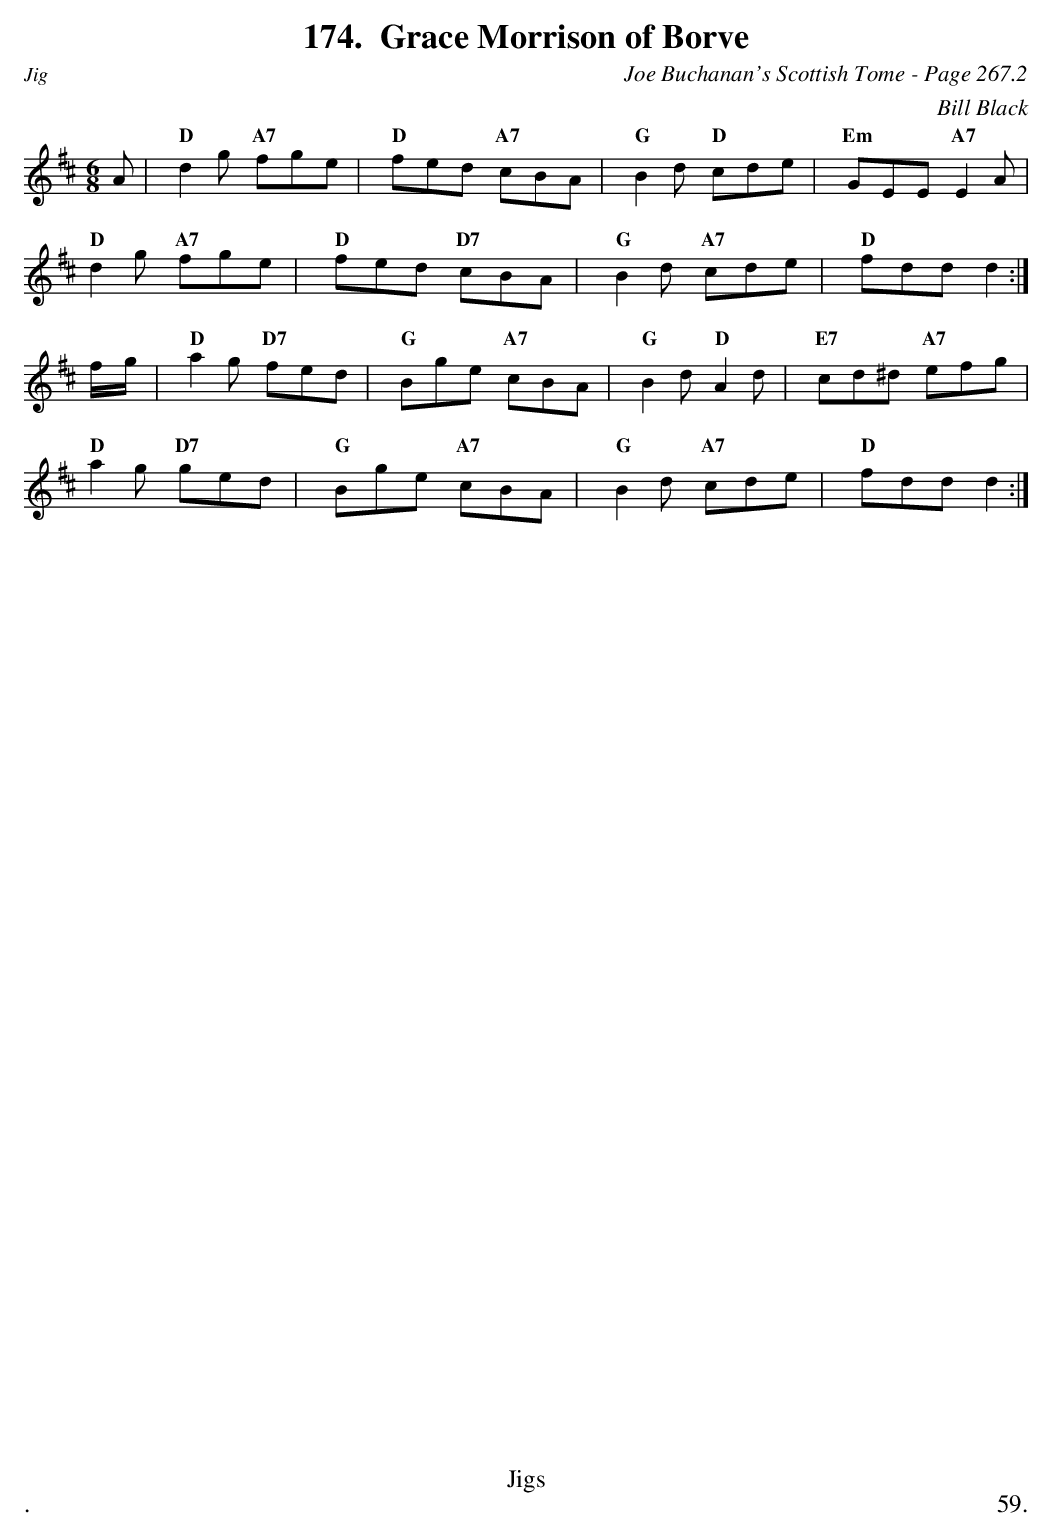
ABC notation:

X:1
T:Grace Morrison of Borve
C:Joe Buchanan's Scottish Tome - Page 267.2
C:Bill Black
L:1/8
M:6/8
K:D
A | "D"d2 g "A7"fge | "D"fed "A7"cBA | "G"B2 d "D"cde | "Em"GEE "A7"E2 A |
"D"d2 g "A7"fge | "D"fed "D7"cBA | "G"B2 d "A7"cde | "D"fdd d2 :|
f/g/ | "D"a2 g "D7"fed | "G"Bge "A7"cBA | "G"B2 d "D"A2 d | "E7"cd^d "A7"efg |
"D"a2 g "D7"ged | "G"Bge "A7"cBA | "G"B2 d "A7"cde | "D"fdd d2 :|
